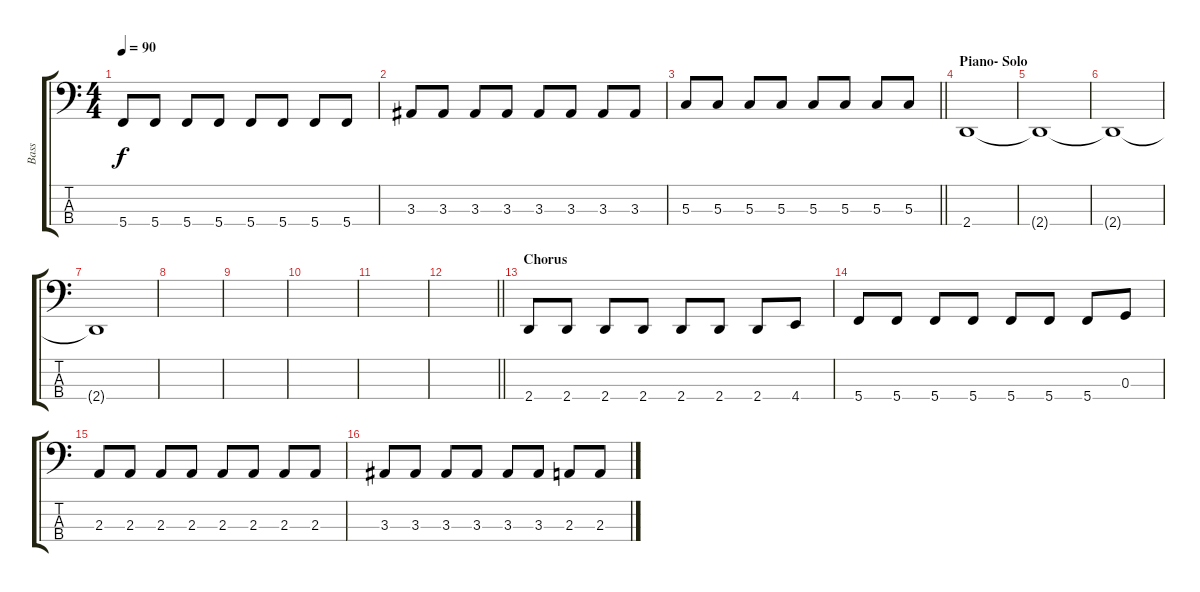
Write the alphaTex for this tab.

\track ("Bass" "Bass") {instrument electricbassfinger}
\staff {score tabs}
\tuning (F2 C2 G1 C1) {hide}
\ts (4 4)
\tempo 90
\clef f4
\ks c
5.4.8{dy f} 5.4.8 5.4.8 5.4.8 5.4.8 5.4.8 5.4.8 5.4.8 |
3.3.8 3.3.8 3.3.8 3.3.8 3.3.8 3.3.8 3.3.8 3.3.8 |
\barLineRight lightlight
5.3.8 5.3.8 5.3.8 5.3.8 5.3.8 5.3.8 5.3.8 5.3.8 |
\section ("" "Piano- Solo")
2.4.1{volume 0} |
2.4{t}.1 |
2.4{t}.1 |
2.4{t}.1 |
|
|
|
|
\barLineRight lightlight
|
\section ("" "Chorus")
2.4.8{volume 16} 2.4.8 2.4.8 2.4.8 2.4.8 2.4.8 2.4.8 4.4.8 |
5.4.8 5.4.8 5.4.8 5.4.8 5.4.8 5.4.8 5.4.8 0.3.8 |
2.3.8 2.3.8 2.3.8 2.3.8 2.3.8 2.3.8 2.3.8 2.3.8 |
3.3.8 3.3.8 3.3.8 3.3.8 3.3.8 3.3.8 2.3.8 2.3.8
